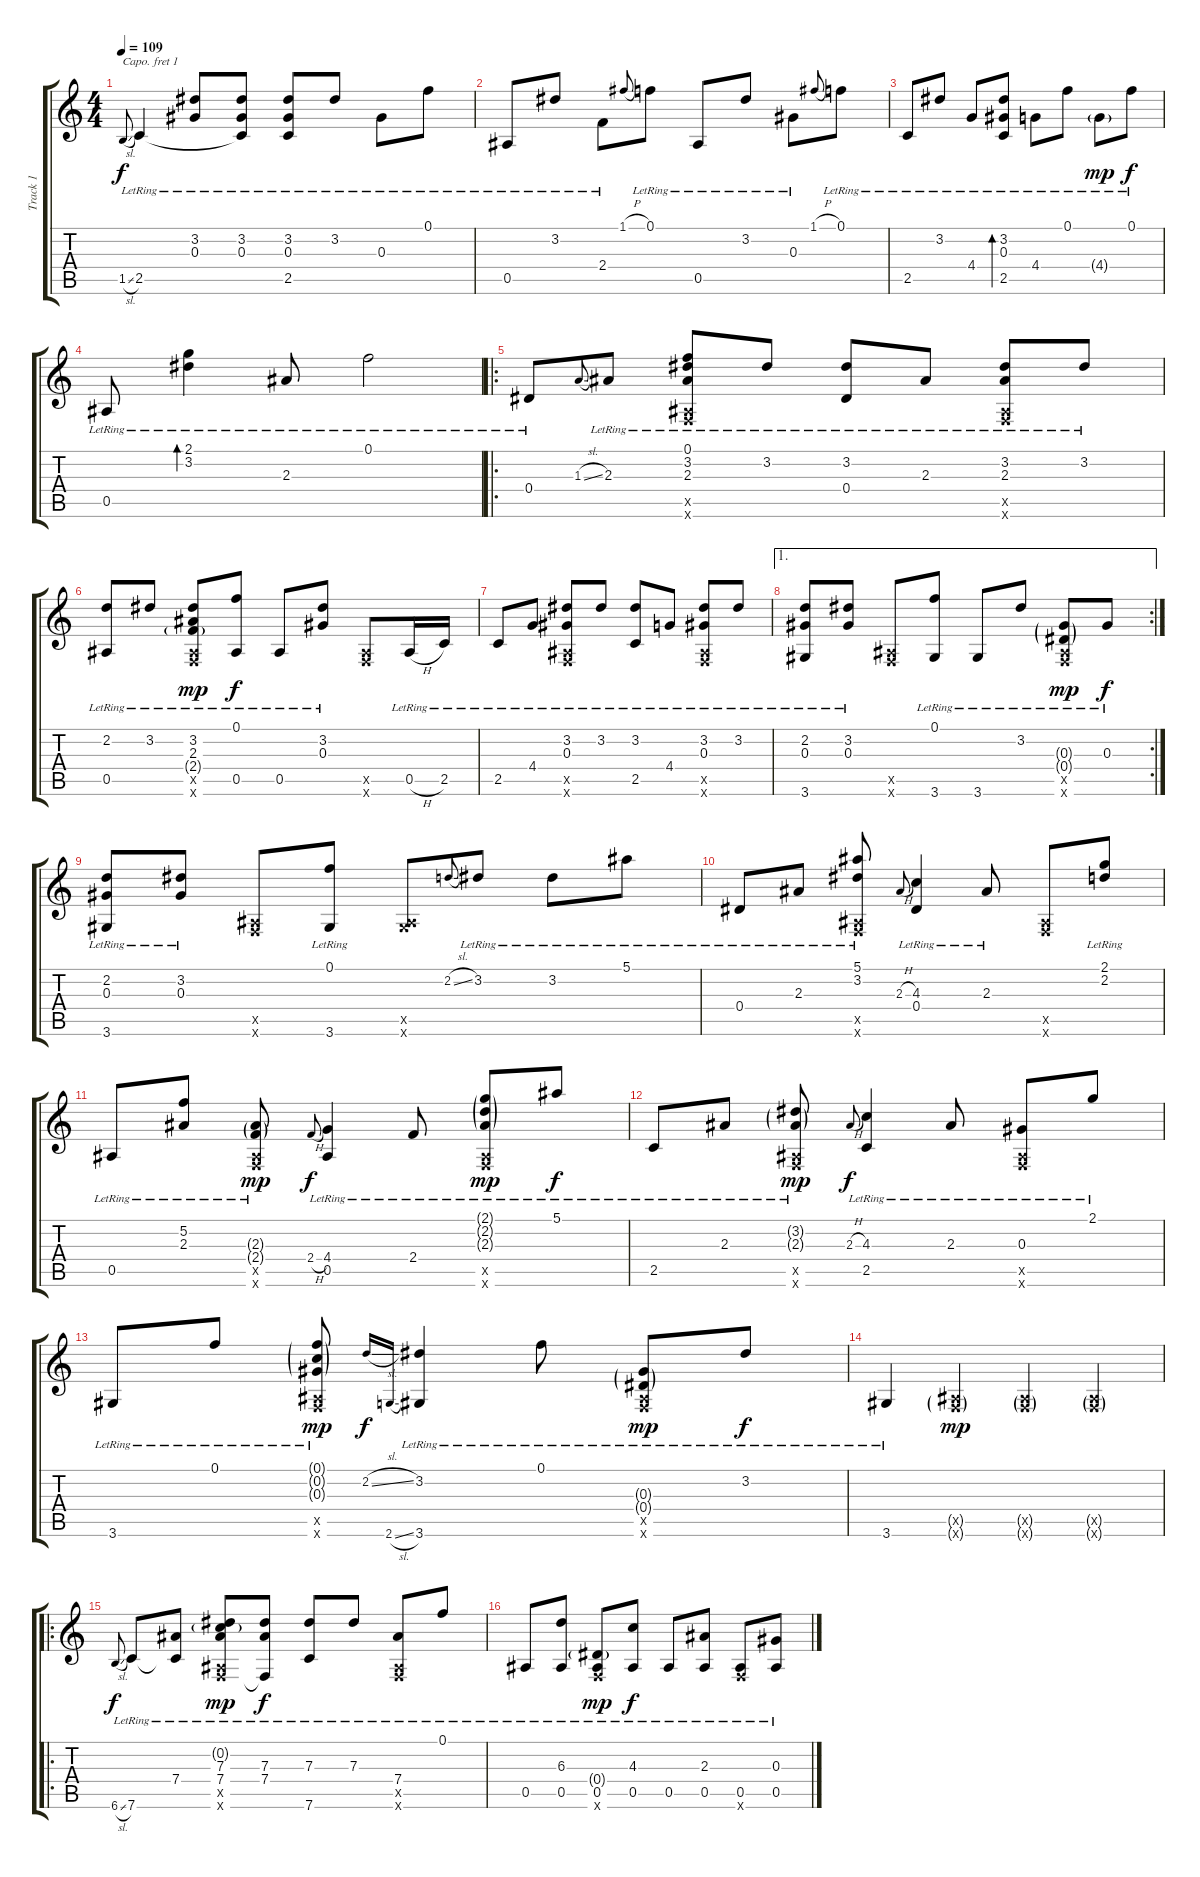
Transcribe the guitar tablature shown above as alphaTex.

\track ("Track 1" "Track 1") {instrument acousticguitarsteel}
\staff {score tabs}
\capo 1
\tuning (E4 B3 G3 D3 A2 E2) {hide}
\ts (4 4)
\tempo 109
\clef g2
\ks c
1.5{sl}.8{gr onbeat dy f} 2.5{lr}.4 (3.2{lr} 0.3{lr}).8 (3.2{lr} 0.3{lr} 2.5{t}).8 (3.2{lr} 0.3{lr} 2.5{lr}).8 3.2{lr}.8 0.3{lr}.8 0.1{lr}.8 |
0.5{lr}.8 3.2{lr}.8 2.4{lr}.8 1.1{h}.8{gr onbeat} 0.1{lr}.8 0.5{lr}.8 3.2{lr}.8 0.3{lr}.8 1.1{h}.8{gr onbeat} 0.1{lr}.8 |
2.5{lr}.8 3.2{lr}.8 4.4{lr}.8 (3.2{lr} 0.3{lr} 2.5{lr}).8{bd 240} 4.4{lr}.8 0.1{lr}.8 4.4{g lr}.8{dy mp} 0.1{lr}.8{dy f} |
0.5{lr}.8 (2.1{lr} 3.2{lr}).4{bd 240} 2.3{lr}.8 0.1{lr}.2 |
\ro
0.4{lr}.8 1.3{sl}.8{gr onbeat} 2.3{lr}.8 (0.1{lr} 3.2{lr} 2.3{lr} 0.5{x} 0.6{x}).8 3.2{lr}.8 (3.2{lr} 0.4{lr}).8 2.3{lr}.8 (3.2{lr} 2.3{lr} 0.5{x} 0.6{x}).8 3.2{lr}.8 |
(2.2{lr} 0.5{lr}).8 3.2{lr}.8 (3.2{lr} 2.3{lr} 2.4{g lr} 0.5{x} 0.6{x}).8{dy mp} (0.1{lr} 0.5{lr}).8{dy f} 0.5{lr}.8 (3.2{lr} 0.3{lr}).8 (0.5{x} 0.6{x}).8 0.5{h lr}.16 2.5{lr}.16 |
2.5{lr}.8 4.4{lr}.8 (3.2{lr} 0.3{lr} 0.5{x} 0.6{x}).8 3.2{lr}.8 (3.2{lr} 2.5{lr}).8 4.4{lr}.8 (3.2{lr} 0.3{lr} 0.5{x} 0.6{x}).8 3.2{lr}.8 |
\ae 1
\rc 2
(2.2{lr} 0.3{lr} 3.6{lr}).8 (3.2{lr} 0.3{lr}).8 (0.5{x} 0.6{x}).8 (0.1{lr} 3.6{lr}).8 3.6{lr}.8 3.2{lr}.8 (0.3{g lr} 0.4{g lr} 0.5{x} 0.6{x}).8{dy mp} 0.3{lr}.8{dy f} |
(2.2{lr} 0.3{lr} 3.6{lr}).8 (3.2{lr} 0.3{lr}).8 (0.5{x} 0.6{x}).8 (0.1{lr} 3.6{lr}).8 (0.5{x} 3.6{x}).8 2.2{sl}.8{gr onbeat} 3.2{lr}.8 3.2{lr}.8 5.1{lr}.8 |
0.4{lr}.8 2.3{lr}.8 (5.1{lr} 3.2{lr} 0.5{x} 0.6{x}).8 2.3{h}.8{gr onbeat} (4.3{lr} 0.4{lr}).4 2.3{lr}.8 (0.5{x} 0.6{x}).8 (2.1{lr} 2.2{lr}).8 |
0.5{lr}.8 (5.2{lr} 2.3{lr}).8 (2.3{g lr} 2.4{g lr} 0.5{x} 0.6{x}).8{dy mp} 2.4{h}.8{gr onbeat dy f} (4.4{lr} 0.5{lr}).4 2.4{lr}.8 (2.1{g lr} 2.2{g lr} 2.3{g lr} 0.5{x} 0.6{x}).8{dy mp} 5.1{lr}.8{dy f} |
2.5{lr}.8 2.3{lr}.8 (3.2{g lr} 2.3{g lr} 0.5{x} 0.6{x}).8{dy mp} 2.3{h}.8{gr onbeat dy f} (4.3{lr} 2.5{lr}).4 2.3{lr}.8 (0.3{lr} 0.5{x} 0.6{x}).8 2.1{lr}.8 |
3.6{lr}.8 0.1{lr}.8 (0.1{g lr} 0.2{g lr} 0.3{g lr} 0.5{x} 0.6{x}).8{dy mp} 2.2{sl}.16{gr onbeat dy f} 2.6{sl}.16{gr onbeat} (3.2{lr} 3.6{lr}).4 0.1{lr}.8 (0.3{g lr} 0.4{g lr} 0.5{x} 0.6{x}).8{dy mp} 3.2{lr}.8{dy f} |
3.6{lr}.4 (0.5{g x} 0.6{g x}).4{dy mp} (0.5{g x} 0.6{g x}).4 (0.5{g x} 0.6{g x}).4 |
\ro
6.6{sl}.8{gr onbeat dy f} 7.6{lr}.8 (7.4{lr} 7.6{t}).8 (0.2{g lr} 7.3{lr} 7.4{lr} 0.5{x} 0.6{x}).8{dy mp} (7.3{lr} 7.4{lr} 0.6{t}).8{dy f} (7.3{lr} 7.6{lr}).8 7.3{lr}.8 (7.4{lr} 0.5{x} 0.6{x}).8 0.1{lr}.8 |
0.5{lr}.8 (6.3{lr} 0.5{lr}).8 (0.4{g lr} 0.5{lr} 0.6{x}).8{dy mp} (4.3{lr} 0.5{lr}).8{dy f} 0.5{lr}.8 (2.3{lr} 0.5{lr}).8 (0.5{lr} 0.6{x}).8 (0.3{lr} 0.5{lr}).8
